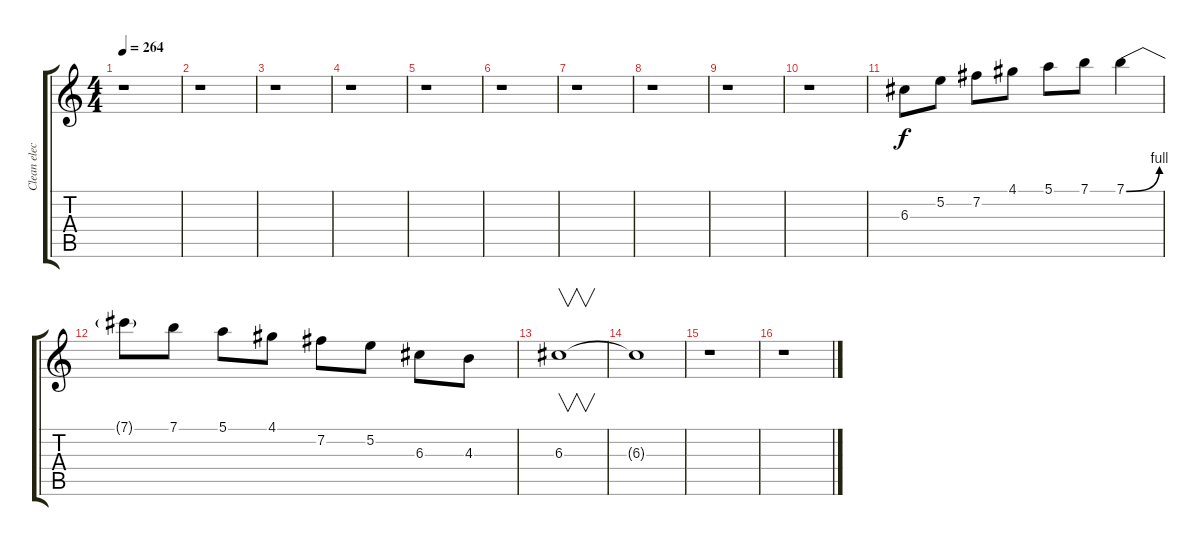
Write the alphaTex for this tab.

\track ("Clean electric guitar 2" "Clean elec") {instrument electricguitarclean}
\staff {score tabs}
\tuning (E4 B3 G3 D3 A2 E2) {hide}
\ts (4 4)
\tempo 264
\clef g2
\ks c
r.1{dy f} |
r.1 |
r.1 |
r.1 |
r.1 |
r.1 |
r.1 |
r.1 |
r.1 |
r.1 |
6.3.8 5.2.8 7.2.8 4.1.8 5.1.8 7.1.8 7.1{be (bend 0 0 60 4)}.4 |
7.1{t}.8 7.1.8 5.1.8 4.1.8 7.2.8 5.2.8 6.3.8 4.3.8 |
6.3.1{v} |
6.3{t}.1 |
r.1 |
r.1
